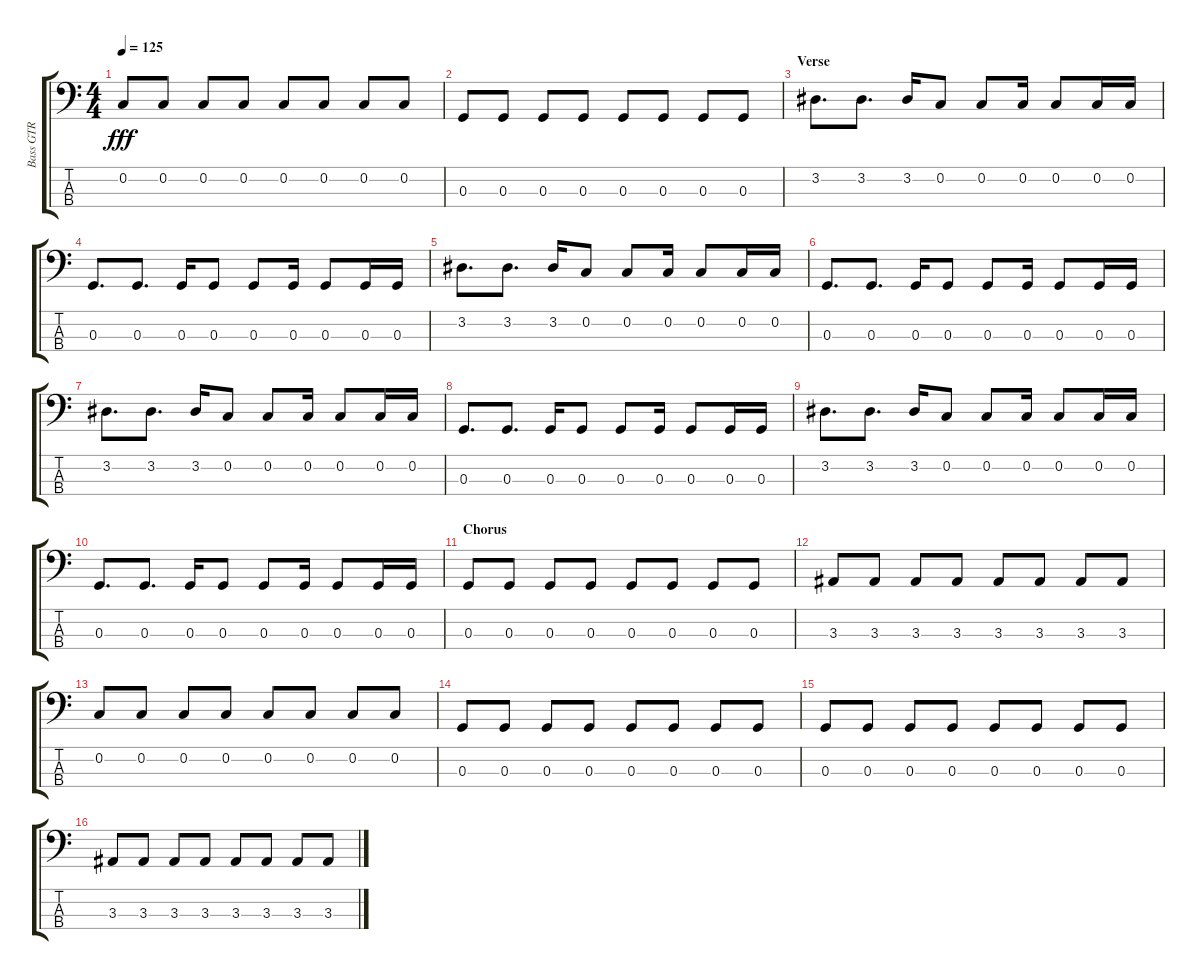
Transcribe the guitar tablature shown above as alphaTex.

\track ("Bass GTR" "Bass GTR") {instrument electricbassfinger}
\staff {score tabs}
\tuning (F2 C2 G1 C1) {hide}
\ts (4 4)
\tempo 125
\clef f4
\ks aminor
0.2.8{dy fff} 0.2.8 0.2.8 0.2.8 0.2.8 0.2.8 0.2.8 0.2.8 |
0.3.8 0.3.8 0.3.8 0.3.8 0.3.8 0.3.8 0.3.8 0.3.8 |
\section ("" "Verse")
3.2.8{d} 3.2.8{d} 3.2.16 0.2.8 0.2.8 0.2.16 0.2.8 0.2.16 0.2.16 |
0.3.8{d} 0.3.8{d} 0.3.16 0.3.8 0.3.8 0.3.16 0.3.8 0.3.16 0.3.16 |
3.2.8{d} 3.2.8{d} 3.2.16 0.2.8 0.2.8 0.2.16 0.2.8 0.2.16 0.2.16 |
0.3.8{d} 0.3.8{d} 0.3.16 0.3.8 0.3.8 0.3.16 0.3.8 0.3.16 0.3.16 |
3.2.8{d} 3.2.8{d} 3.2.16 0.2.8 0.2.8 0.2.16 0.2.8 0.2.16 0.2.16 |
0.3.8{d} 0.3.8{d} 0.3.16 0.3.8 0.3.8 0.3.16 0.3.8 0.3.16 0.3.16 |
3.2.8{d} 3.2.8{d} 3.2.16 0.2.8 0.2.8 0.2.16 0.2.8 0.2.16 0.2.16 |
0.3.8{d} 0.3.8{d} 0.3.16 0.3.8 0.3.8 0.3.16 0.3.8 0.3.16 0.3.16 |
\section ("" "Chorus")
0.3.8 0.3.8 0.3.8 0.3.8 0.3.8 0.3.8 0.3.8 0.3.8 |
3.3.8 3.3.8 3.3.8 3.3.8 3.3.8 3.3.8 3.3.8 3.3.8 |
0.2.8 0.2.8 0.2.8 0.2.8 0.2.8 0.2.8 0.2.8 0.2.8 |
0.3.8 0.3.8 0.3.8 0.3.8 0.3.8 0.3.8 0.3.8 0.3.8 |
0.3.8 0.3.8 0.3.8 0.3.8 0.3.8 0.3.8 0.3.8 0.3.8 |
3.3.8 3.3.8 3.3.8 3.3.8 3.3.8 3.3.8 3.3.8 3.3.8
